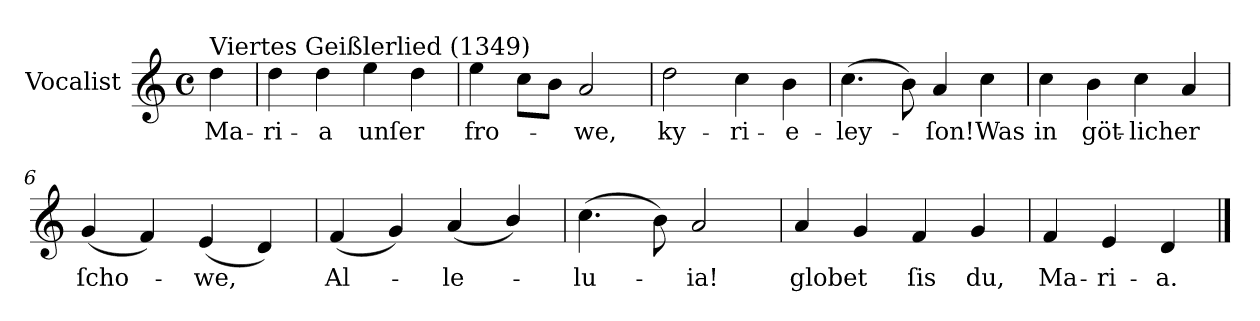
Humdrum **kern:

**kern	**text
*part1	*part1
*staff1	*staff1
*I"Vocalist	*
*k[]	*
*M4/4	*
*met(c)	*
=	=
!LO:TX:a:t=Viertes Geißlerlied (1349)	!
4dd	Ma-
=1	=1
4dd	-ri-
4dd	-a
4ee	unſer
4dd	.
=2	=2
4ee	fro-
8ccL	.
8bJ	.
2a	-we,
=3	=3
2dd	ky-
4cc	-ri-
4b	-e-
=4	=4
(4.cc	-ley-
8b)	.
4a	-ſon!
4cc	Was
=5	=5
4cc	in
4b	göt-
4cc	-licher
4a	.
=6	=6
(4g	ſcho-
4f)	.
(4e	-we,
4d)	.
=7	=7
(4f	Al-
4g)	.
(4a	-le-
4b/)	.
=8	=8
(4.cc	-lu-
8b)	.
2a	-ia!
=9	=9
4a	globet
4g	.
4f	ſis
4g	du,
=10	=10
4f	Ma-
4e	-ri-
4d	-a.
==	==
*-	*-
